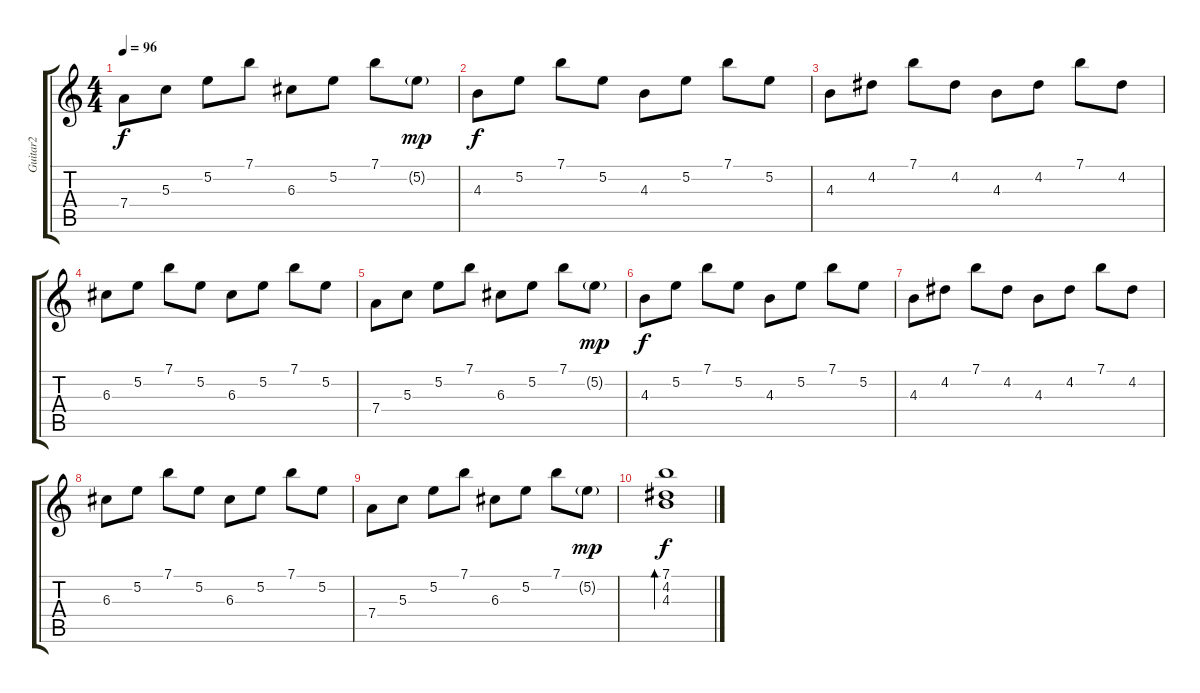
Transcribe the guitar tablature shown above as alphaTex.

\track ("Guitar2" "Guitar2") {instrument distortionguitar}
\staff {score tabs}
\tuning (E4 B3 G3 D3 A2 E2) {hide}
\ts (4 4)
\tempo 96
\clef g2
\ks c
7.4.8{dy f} 5.3.8 5.2.8 7.1.8 6.3.8 5.2.8 7.1.8 5.2{g}.8{dy mp} |
4.3.8{dy f} 5.2.8 7.1.8 5.2.8 4.3.8 5.2.8 7.1.8 5.2.8 |
4.3.8 4.2.8 7.1.8 4.2.8 4.3.8 4.2.8 7.1.8 4.2.8 |
6.3.8 5.2.8 7.1.8 5.2.8 6.3.8 5.2.8 7.1.8 5.2.8 |
7.4.8 5.3.8 5.2.8 7.1.8 6.3.8 5.2.8 7.1.8 5.2{g}.8{dy mp} |
4.3.8{dy f} 5.2.8 7.1.8 5.2.8 4.3.8 5.2.8 7.1.8 5.2.8 |
4.3.8 4.2.8 7.1.8 4.2.8 4.3.8 4.2.8 7.1.8 4.2.8 |
6.3.8 5.2.8 7.1.8 5.2.8 6.3.8 5.2.8 7.1.8 5.2.8 |
7.4.8 5.3.8 5.2.8 7.1.8 6.3.8 5.2.8 7.1.8 5.2{g}.8{dy mp} |
(7.1 4.2 4.3).1{bd 120 dy f volume 10}
